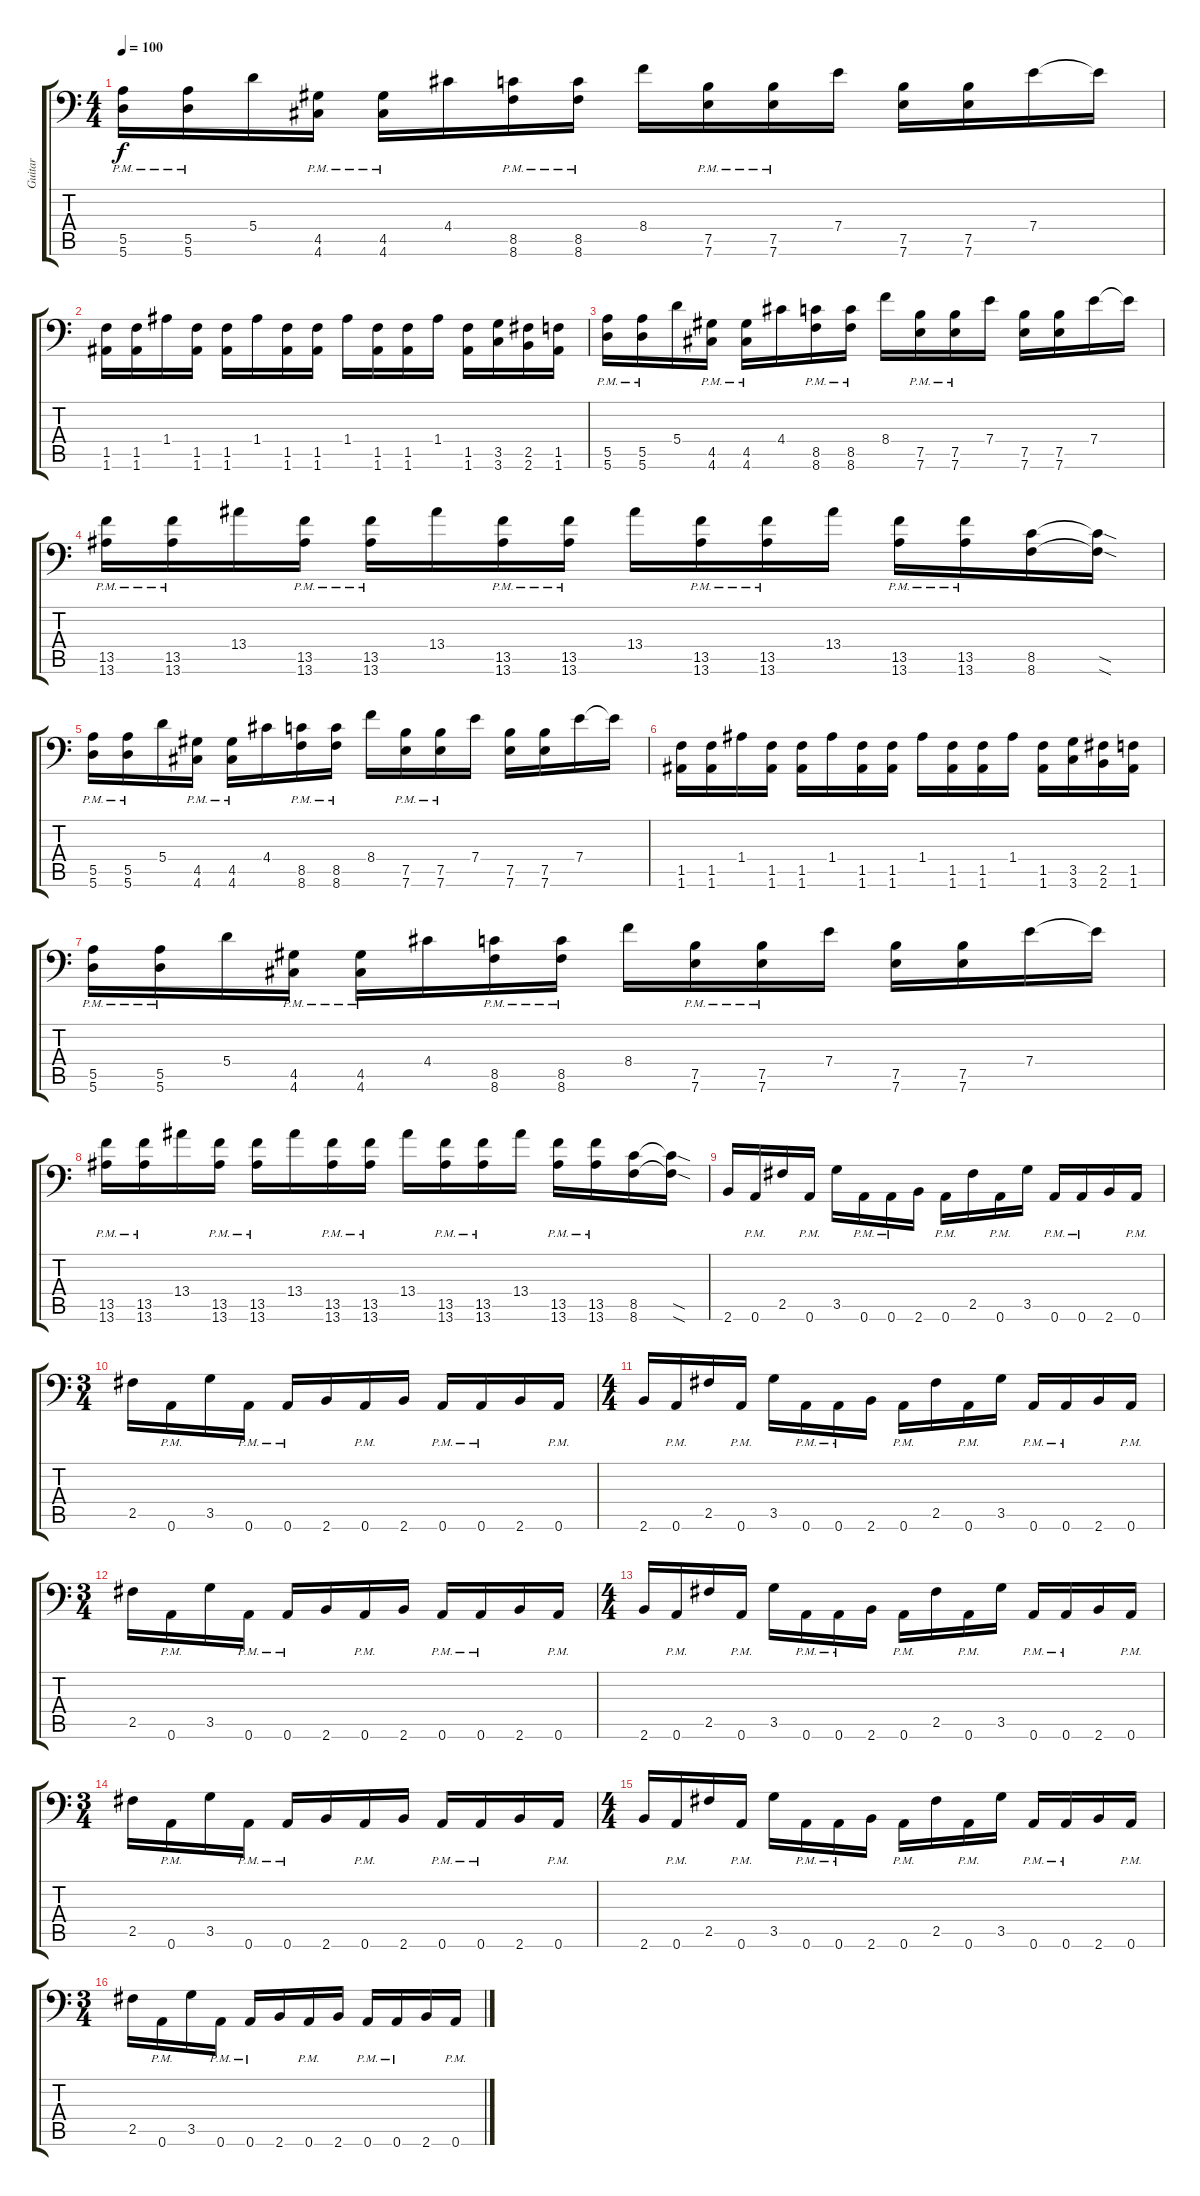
\track ("Guitar" "Guitar") {instrument distortionguitar}
\staff {score tabs}
\tuning (B3 Gb3 D3 A2 E2 A1) {hide}
\ts (4 4)
\tempo 100
\clef f4
\ks c
(5.5{pm} 5.6{pm}).16{dy f} (5.5{pm} 5.6{pm}).16 5.4.16 (4.5{pm} 4.6{pm}).16 (4.5{pm} 4.6{pm}).16 4.4.16 (8.5{pm} 8.6{pm}).16 (8.5{pm} 8.6{pm}).16 8.4.16 (7.5{pm} 7.6{pm}).16 (7.5{pm} 7.6{pm}).16 7.4.16 (7.5 7.6).16 (7.5 7.6).16 7.4.16 7.4{t}.16 |
(1.5 1.6).16 (1.5 1.6).16 1.4.16 (1.5 1.6).16 (1.5 1.6).16 1.4.16 (1.5 1.6).16 (1.5 1.6).16 1.4.16 (1.5 1.6).16 (1.5 1.6).16 1.4.16 (1.5 1.6).16 (3.5 3.6).16 (2.5 2.6).16 (1.5 1.6).16 |
(5.5{pm} 5.6{pm}).16 (5.5{pm} 5.6{pm}).16 5.4.16 (4.5{pm} 4.6{pm}).16 (4.5{pm} 4.6{pm}).16 4.4.16 (8.5{pm} 8.6{pm}).16 (8.5{pm} 8.6{pm}).16 8.4.16 (7.5{pm} 7.6{pm}).16 (7.5{pm} 7.6{pm}).16 7.4.16 (7.5 7.6).16 (7.5 7.6).16 7.4.16 7.4{t}.16 |
(13.5{pm} 13.6{pm}).16 (13.5{pm} 13.6{pm}).16 13.4.16 (13.5{pm} 13.6{pm}).16 (13.5{pm} 13.6{pm}).16 13.4.16 (13.5{pm} 13.6{pm}).16 (13.5{pm} 13.6{pm}).16 13.4.16 (13.5{pm} 13.6{pm}).16 (13.5{pm} 13.6{pm}).16 13.4.16 (13.5{pm} 13.6{pm}).16 (13.5{pm} 13.6{pm}).16 (8.5 8.6).16 (8.5{sod t} 8.6{sod t}).16 |
(5.5{pm} 5.6{pm}).16 (5.5{pm} 5.6{pm}).16 5.4.16 (4.5{pm} 4.6{pm}).16 (4.5{pm} 4.6{pm}).16 4.4.16 (8.5{pm} 8.6{pm}).16 (8.5{pm} 8.6{pm}).16 8.4.16 (7.5{pm} 7.6{pm}).16 (7.5{pm} 7.6{pm}).16 7.4.16 (7.5 7.6).16 (7.5 7.6).16 7.4.16 7.4{t}.16 |
(1.5 1.6).16 (1.5 1.6).16 1.4.16 (1.5 1.6).16 (1.5 1.6).16 1.4.16 (1.5 1.6).16 (1.5 1.6).16 1.4.16 (1.5 1.6).16 (1.5 1.6).16 1.4.16 (1.5 1.6).16 (3.5 3.6).16 (2.5 2.6).16 (1.5 1.6).16 |
(5.5{pm} 5.6{pm}).16 (5.5{pm} 5.6{pm}).16 5.4.16 (4.5{pm} 4.6{pm}).16 (4.5{pm} 4.6{pm}).16 4.4.16 (8.5{pm} 8.6{pm}).16 (8.5{pm} 8.6{pm}).16 8.4.16 (7.5{pm} 7.6{pm}).16 (7.5{pm} 7.6{pm}).16 7.4.16 (7.5 7.6).16 (7.5 7.6).16 7.4.16 7.4{t}.16 |
(13.5{pm} 13.6{pm}).16 (13.5{pm} 13.6{pm}).16 13.4.16 (13.5{pm} 13.6{pm}).16 (13.5{pm} 13.6{pm}).16 13.4.16 (13.5{pm} 13.6{pm}).16 (13.5{pm} 13.6{pm}).16 13.4.16 (13.5{pm} 13.6{pm}).16 (13.5{pm} 13.6{pm}).16 13.4.16 (13.5{pm} 13.6{pm}).16 (13.5{pm} 13.6{pm}).16 (8.5 8.6).16 (8.5{sod t} 8.6{sod t}).16 |
2.6.16 0.6{pm}.16 2.5.16 0.6{pm}.16 3.5.16 0.6{pm}.16 0.6{pm}.16 2.6.16 0.6{pm}.16 2.5.16 0.6{pm}.16 3.5.16 0.6{pm}.16 0.6{pm}.16 2.6.16 0.6{pm}.16 |
\ts (3 4)
2.5.16 0.6{pm}.16 3.5.16 0.6{pm}.16 0.6{pm}.16 2.6.16 0.6{pm}.16 2.6.16 0.6{pm}.16 0.6{pm}.16 2.6.16 0.6{pm}.16 |
\ts (4 4)
2.6.16 0.6{pm}.16 2.5.16 0.6{pm}.16 3.5.16 0.6{pm}.16 0.6{pm}.16 2.6.16 0.6{pm}.16 2.5.16 0.6{pm}.16 3.5.16 0.6{pm}.16 0.6{pm}.16 2.6.16 0.6{pm}.16 |
\ts (3 4)
2.5.16 0.6{pm}.16 3.5.16 0.6{pm}.16 0.6{pm}.16 2.6.16 0.6{pm}.16 2.6.16 0.6{pm}.16 0.6{pm}.16 2.6.16 0.6{pm}.16 |
\ts (4 4)
2.6.16 0.6{pm}.16 2.5.16 0.6{pm}.16 3.5.16 0.6{pm}.16 0.6{pm}.16 2.6.16 0.6{pm}.16 2.5.16 0.6{pm}.16 3.5.16 0.6{pm}.16 0.6{pm}.16 2.6.16 0.6{pm}.16 |
\ts (3 4)
2.5.16 0.6{pm}.16 3.5.16 0.6{pm}.16 0.6{pm}.16 2.6.16 0.6{pm}.16 2.6.16 0.6{pm}.16 0.6{pm}.16 2.6.16 0.6{pm}.16 |
\ts (4 4)
2.6.16 0.6{pm}.16 2.5.16 0.6{pm}.16 3.5.16 0.6{pm}.16 0.6{pm}.16 2.6.16 0.6{pm}.16 2.5.16 0.6{pm}.16 3.5.16 0.6{pm}.16 0.6{pm}.16 2.6.16 0.6{pm}.16 |
\ts (3 4)
2.5.16 0.6{pm}.16 3.5.16 0.6{pm}.16 0.6{pm}.16 2.6.16 0.6{pm}.16 2.6.16 0.6{pm}.16 0.6{pm}.16 2.6.16 0.6{pm}.16
